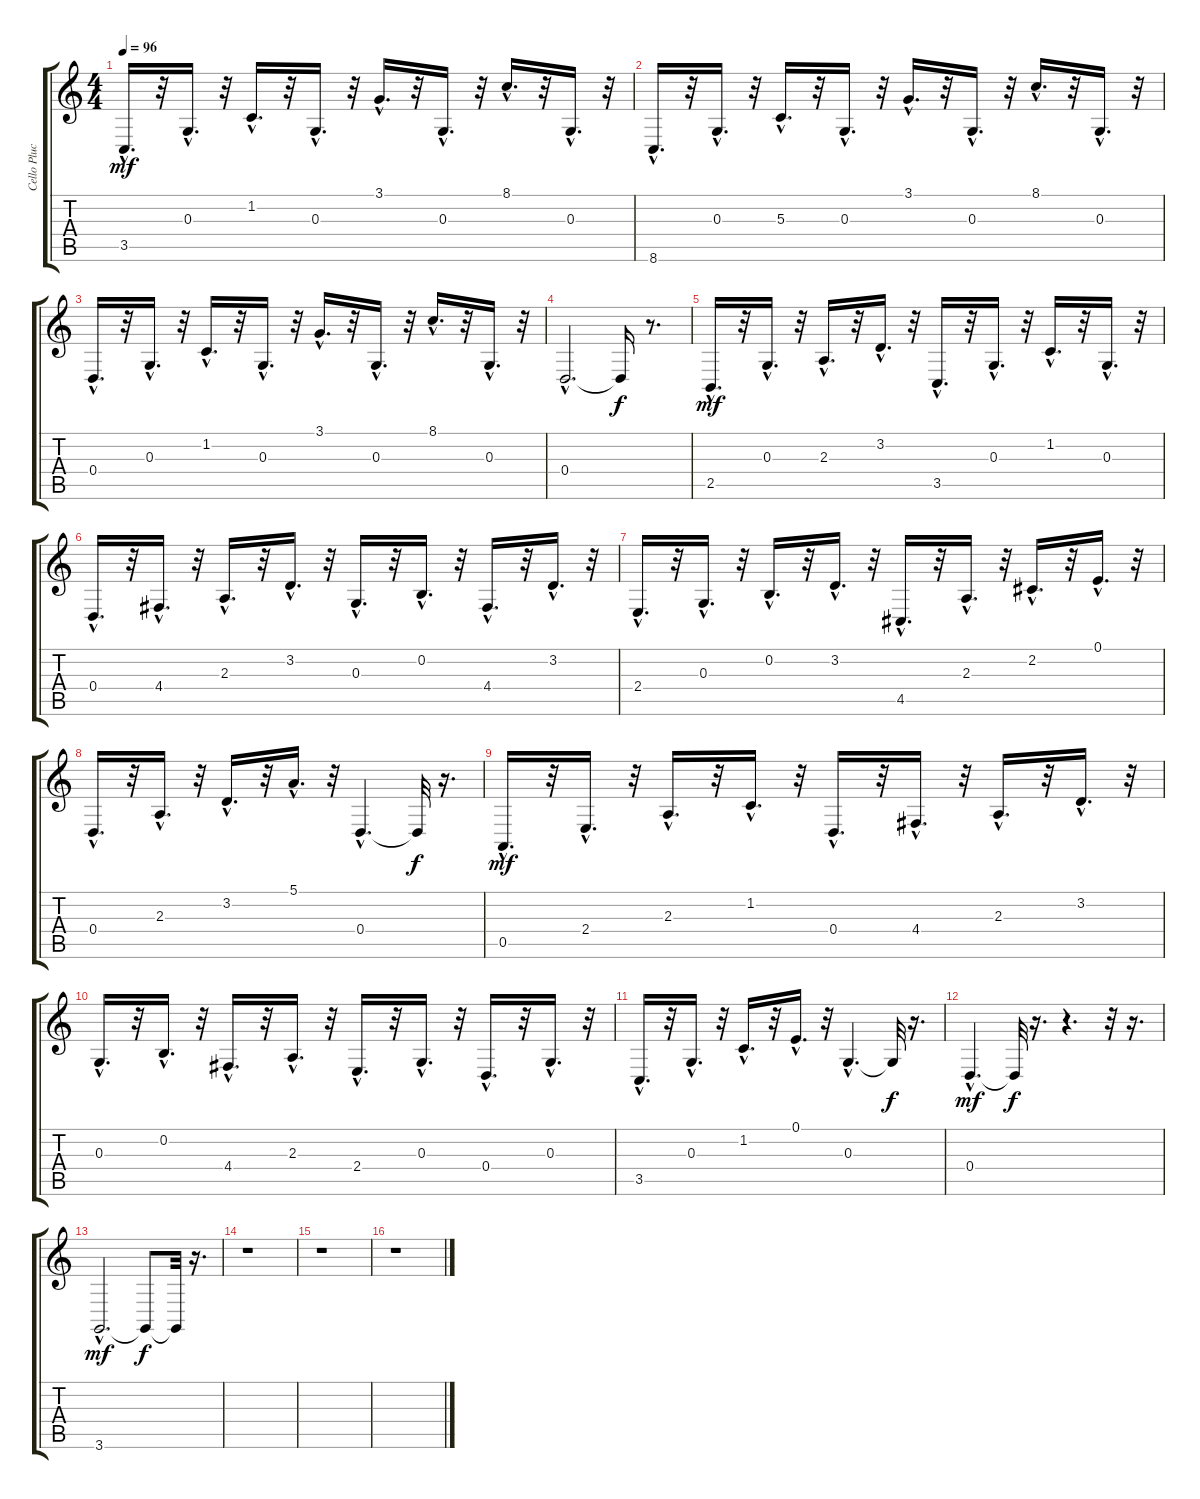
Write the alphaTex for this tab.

\track ("Cello Pluck" "Cello Pluc") {instrument pizzicatostrings}
\staff {score tabs}
\tuning (E4 B3 G3 D3 A2 E2) {hide}
\ts (4 4)
\tempo 96
\clef g2
\ks c
3.5{hac}.16{d dy mf} r.32 0.3{hac}.16{d} r.32 1.2{hac}.16{d} r.32 0.3{hac}.16{d} r.32 3.1{hac}.16{d} r.32 0.3{hac}.16{d} r.32 8.1{hac}.16{d} r.32 0.3{hac}.16{d} r.32 |
8.6{hac}.16{d} r.32 0.3{hac}.16{d} r.32 5.3{hac}.16{d} r.32 0.3{hac}.16{d} r.32 3.1{hac}.16{d} r.32 0.3{hac}.16{d} r.32 8.1{hac}.16{d} r.32 0.3{hac}.16{d} r.32 |
0.4{hac}.16{d} r.32 0.3{hac}.16{d} r.32 1.2{hac}.16{d} r.32 0.3{hac}.16{d} r.32 3.1{hac}.16{d} r.32 0.3{hac}.16{d} r.32 8.1{hac}.16{d} r.32 0.3{hac}.16{d} r.32 |
0.4{hac}.2{d} 0.4{t}.16{dy f} r.8{d} |
2.5{hac}.16{d dy mf} r.32 0.3{hac}.16{d} r.32 2.3{hac}.16{d} r.32 3.2{hac}.16{d} r.32 3.5{hac}.16{d} r.32 0.3{hac}.16{d} r.32 1.2{hac}.16{d} r.32 0.3{hac}.16{d} r.32 |
0.4{hac}.16{d} r.32 4.4{hac}.16{d} r.32 2.3{hac}.16{d} r.32 3.2{hac}.16{d} r.32 0.3{hac}.16{d} r.32 0.2{hac}.16{d} r.32 4.4{hac}.16{d} r.32 3.2{hac}.16{d} r.32 |
2.4{hac}.16{d} r.32 0.3{hac}.16{d} r.32 0.2{hac}.16{d} r.32 3.2{hac}.16{d} r.32 4.5{hac}.16{d} r.32 2.3{hac}.16{d} r.32 2.2{hac}.16{d} r.32 0.1{hac}.16{d} r.32 |
0.4{hac}.16{d} r.32 2.3{hac}.16{d} r.32 3.2{hac}.16{d} r.32 5.1{hac}.16{d} r.32 0.4{hac}.4{d} 0.4{t}.32{dy f} r.16{d} |
0.5{hac}.16{d dy mf} r.32 2.4{hac}.16{d} r.32 2.3{hac}.16{d} r.32 1.2{hac}.16{d} r.32 0.4{hac}.16{d} r.32 4.4{hac}.16{d} r.32 2.3{hac}.16{d} r.32 3.2{hac}.16{d} r.32 |
0.3{hac}.16{d} r.32 0.2{hac}.16{d} r.32 4.4{hac}.16{d} r.32 2.3{hac}.16{d} r.32 2.4{hac}.16{d} r.32 0.3{hac}.16{d} r.32 0.4{hac}.16{d} r.32 0.3{hac}.16{d} r.32 |
3.5{hac}.16{d} r.32 0.3{hac}.16{d} r.32 1.2{hac}.16{d} r.32 0.1{hac}.16{d} r.32 0.3{hac}.4{d} 0.3{t}.32{dy f} r.16{d} |
0.4{hac}.4{d dy mf} 0.4{t}.32{dy f} r.16{d} r.4{d} r.32 r.16{d} |
3.6{hac}.2{d dy mf} 3.6{t}.8{dy f} 3.6{t}.32 r.16{d} |
r.1 |
r.1 |
r.1
